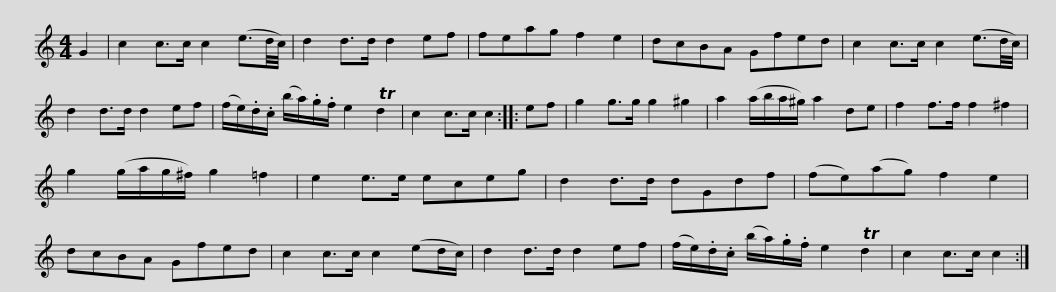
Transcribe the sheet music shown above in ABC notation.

X:1
L:1/8
M:4/4
I:linebreak $
K:C
V:1 treble
V:1
 G2 | c2 c>c c2 (e3/2d/4c/4) | d2 d>d d2 ef | feag f2 e2 | dcBA Gfed | %5
 c2 c>c c2 (e3/2d/4c/4) | d2 d>d d2 ef |$ (f/e/).d/.c/ (b/a/).g/.f/ e2 Td2 | c2 c>c c2 :: ef | %10
 g2 g>g g2 ^g2 | a2 (a/b/a/^g/) a2 de | f2 f>f f2 ^f2 |$ g2 (g/a/g/^f/) g2 =f2 | e2 e>e eceg | %15
 d2 d>d dGdf | (fe)(ag) f2 e2 | dcBA Gfed | c2 c>c c2 (ed/c/) |$ d2 d>d d2 ef | %20
 (f/e/).d/.c/ (b/a/).g/.f/ e2 Td2 | c2 c>c c2 :| %22
